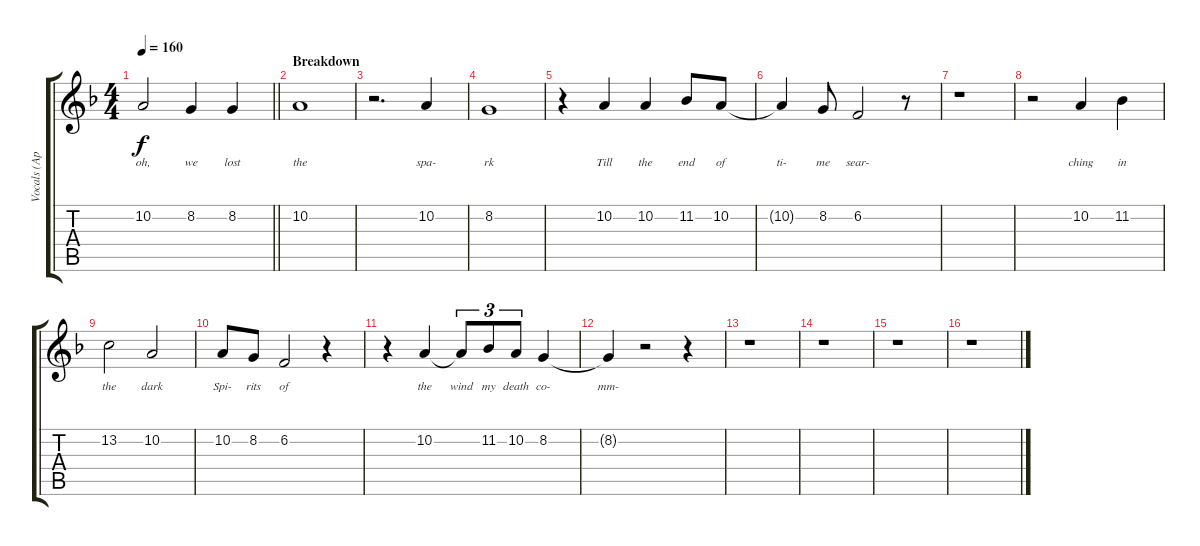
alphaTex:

\track ("Vocals (Apollo)" "Vocals (Ap") {instrument trumpet}
\staff {score tabs}
\tuning (E4 B3 G3 D3 A2 E2) {hide}
\ts (4 4)
\tempo 160
\clef g2
\barLineRight lightlight
\ks dminor
10.2.2{lyrics (0 "oh,") lyrics (1 "") lyrics (2 "") lyrics (3 "") lyrics (4 "") dy f} 8.2.4{lyrics (0 "we") lyrics (1 "") lyrics (2 "") lyrics (3 "") lyrics (4 "")} 8.2.4{lyrics (0 "lost") lyrics (1 "") lyrics (2 "") lyrics (3 "") lyrics (4 "")} |
\section ("" "Breakdown")
10.2.1{lyrics (0 "the") lyrics (1 "") lyrics (2 "") lyrics (3 "") lyrics (4 "")} |
r.2{d} 10.2.4{lyrics (0 "spa-") lyrics (1 "") lyrics (2 "") lyrics (3 "") lyrics (4 "")} |
8.2.1{lyrics (0 "rk") lyrics (1 "") lyrics (2 "") lyrics (3 "") lyrics (4 "")} |
r.4 10.2.4{lyrics (0 "Till") lyrics (1 "") lyrics (2 "") lyrics (3 "") lyrics (4 "")} 10.2.4{lyrics (0 "the") lyrics (1 "") lyrics (2 "") lyrics (3 "") lyrics (4 "")} 11.2.8{lyrics (0 "end") lyrics (1 "") lyrics (2 "") lyrics (3 "") lyrics (4 "")} 10.2.8{lyrics (0 "of") lyrics (1 "") lyrics (2 "") lyrics (3 "") lyrics (4 "")} |
10.2{t}.4{lyrics (0 "ti-") lyrics (1 "") lyrics (2 "") lyrics (3 "") lyrics (4 "")} 8.2.8{lyrics (0 "me") lyrics (1 "") lyrics (2 "") lyrics (3 "") lyrics (4 "")} 6.2.2{lyrics (0 "sear-") lyrics (1 "") lyrics (2 "") lyrics (3 "") lyrics (4 "")} r.8 |
r.1 |
r.2 10.2.4{lyrics (0 "ching") lyrics (1 "") lyrics (2 "") lyrics (3 "") lyrics (4 "")} 11.2.4{lyrics (0 "in") lyrics (1 "") lyrics (2 "") lyrics (3 "") lyrics (4 "")} |
13.2.2{lyrics (0 "the") lyrics (1 "") lyrics (2 "") lyrics (3 "") lyrics (4 "")} 10.2.2{lyrics (0 "dark") lyrics (1 "") lyrics (2 "") lyrics (3 "") lyrics (4 "")} |
10.2.8{lyrics (0 "Spi-") lyrics (1 "") lyrics (2 "") lyrics (3 "") lyrics (4 "")} 8.2.8{lyrics (0 "rits") lyrics (1 "") lyrics (2 "") lyrics (3 "") lyrics (4 "")} 6.2.2{lyrics (0 "of") lyrics (1 "") lyrics (2 "") lyrics (3 "") lyrics (4 "")} r.4 |
r.4 10.2.4{lyrics (0 "the") lyrics (1 "") lyrics (2 "") lyrics (3 "") lyrics (4 "")} 10.2{t}.8{tu (3 2) lyrics (0 "wind") lyrics (1 "") lyrics (2 "") lyrics (3 "") lyrics (4 "")} 11.2.8{tu (3 2) lyrics (0 "my") lyrics (1 "") lyrics (2 "") lyrics (3 "") lyrics (4 "")} 10.2.8{tu (3 2) lyrics (0 "death") lyrics (1 "") lyrics (2 "") lyrics (3 "") lyrics (4 "")} 8.2.4{lyrics (0 "co-") lyrics (1 "") lyrics (2 "") lyrics (3 "") lyrics (4 "")} |
8.2{t}.4{lyrics (0 "mm-") lyrics (1 "") lyrics (2 "") lyrics (3 "") lyrics (4 "")} r.2 r.4 |
r.1 |
r.1 |
r.1 |
r.1
